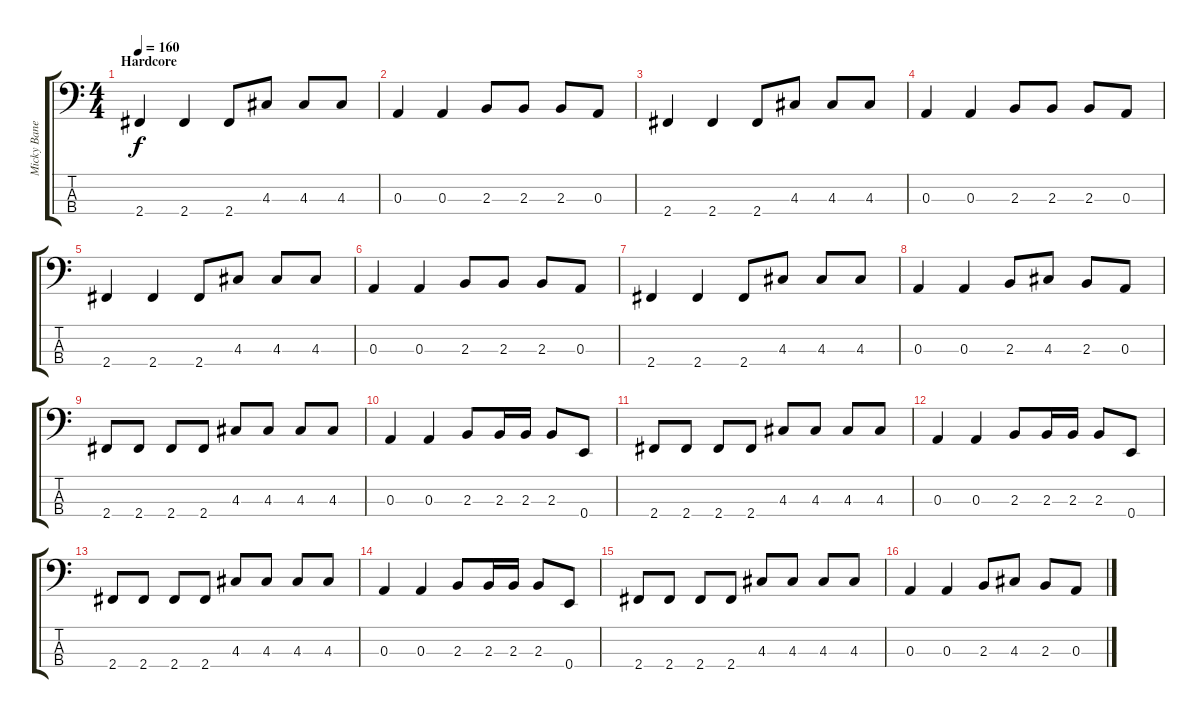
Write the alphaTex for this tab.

\track ("Micky Bane" "Micky Bane") {instrument electricbasspick}
\staff {score tabs}
\tuning (G2 D2 A1 E1) {hide}
\ts (4 4)
\section ("" "Hardcore")
\tempo 160
\clef f4
\ks c
2.4.4{dy f} 2.4.4 2.4.8 4.3.8 4.3.8 4.3.8 |
0.3.4 0.3.4 2.3.8 2.3.8 2.3.8 0.3.8 |
2.4.4 2.4.4 2.4.8 4.3.8 4.3.8 4.3.8 |
0.3.4 0.3.4 2.3.8 2.3.8 2.3.8 0.3.8 |
2.4.4 2.4.4 2.4.8 4.3.8 4.3.8 4.3.8 |
0.3.4 0.3.4 2.3.8 2.3.8 2.3.8 0.3.8 |
2.4.4 2.4.4 2.4.8 4.3.8 4.3.8 4.3.8 |
0.3.4 0.3.4 2.3.8 4.3.8 2.3.8 0.3.8 |
2.4.8 2.4.8 2.4.8 2.4.8 4.3.8 4.3.8 4.3.8 4.3.8 |
0.3.4 0.3.4 2.3.8 2.3.16 2.3.16 2.3.8 0.4.8 |
2.4.8 2.4.8 2.4.8 2.4.8 4.3.8 4.3.8 4.3.8 4.3.8 |
0.3.4 0.3.4 2.3.8 2.3.16 2.3.16 2.3.8 0.4.8 |
2.4.8 2.4.8 2.4.8 2.4.8 4.3.8 4.3.8 4.3.8 4.3.8 |
0.3.4 0.3.4 2.3.8 2.3.16 2.3.16 2.3.8 0.4.8 |
2.4.8 2.4.8 2.4.8 2.4.8 4.3.8 4.3.8 4.3.8 4.3.8 |
0.3.4 0.3.4 2.3.8 4.3.8 2.3.8 0.3.8
